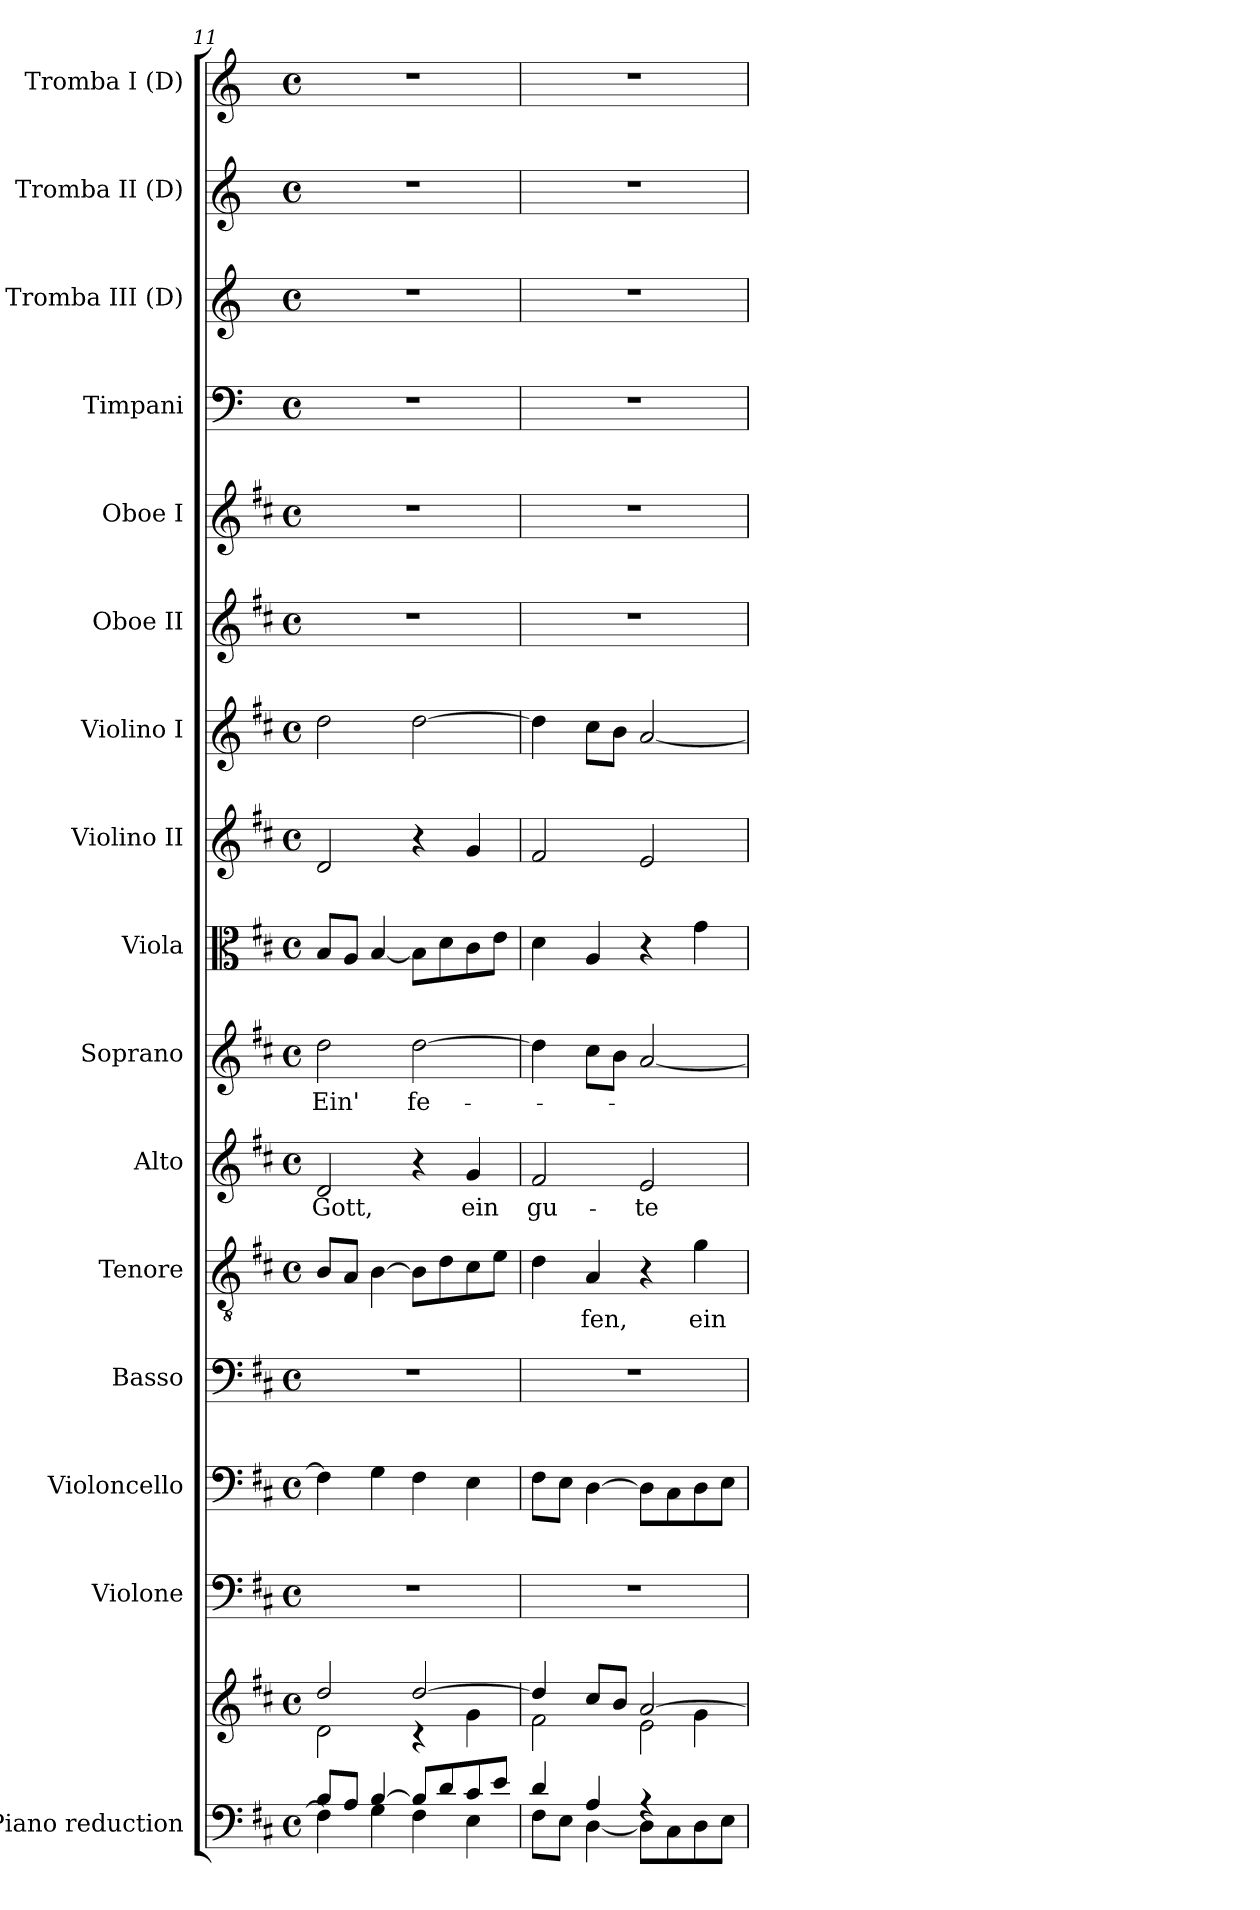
**kern	**kern	**kern	**kern	**kern	**kern	**text	**kern	**text	**kern	**text	**kern	**kern	**kern	**kern	**kern	**kern	**kern	**kern	**kern
*part16	*part16	*part15	*part14	*part13	*part12	*part12	*part11	*part11	*part10	*part10	*part9	*part8	*part7	*part6	*part5	*part4	*part3	*part2	*part1
*staff17	*staff16	*staff15	*staff14	*staff13	*staff12	*staff12	*staff11	*staff11	*staff10	*staff10	*staff9	*staff8	*staff7	*staff6	*staff5	*staff4	*staff3	*staff2	*staff1
*I"Piano reduction	*	*I"Violone	*I"Violoncello	*I"Basso	*I"Tenore	*	*I"Alto	*	*I"Soprano	*	*I"Viola	*I"Violino II	*I"Violino I	*I"Oboe II	*I"Oboe I	*I"Timpani	*I"Tromba III (D)	*I"Tromba II (D)	*I"Tromba I (D)
*I'Pno	*	*	*	*	*	*	*	*	*	*	*	*	*	*I'Ob	*I'Ob	*I'Timp	*	*	*
*clefF4	*clefG2	*clefF4	*clefF4	*clefF4	*clefGv2	*	*clefG2	*	*clefG2	*	*clefC3	*clefG2	*clefG2	*clefG2	*clefG2	*clefF4	*clefG2	*clefG2	*clefG2
*	*	*ITrd7c12	*	*	*	*	*	*	*	*	*	*	*	*	*	*	*ITrd-1c-2	*ITrd-1c-2	*ITrd-1c-2
*k[f#c#]	*k[f#c#]	*k[f#c#]	*k[f#c#]	*k[f#c#]	*k[f#c#]	*	*k[f#c#]	*	*k[f#c#]	*	*k[f#c#]	*k[f#c#]	*k[f#c#]	*k[f#c#]	*k[f#c#]	*k[]	*k[f#c#]	*k[f#c#]	*k[f#c#]
*M4/4	*M4/4	*M4/4	*M4/4	*M4/4	*M4/4	*	*M4/4	*	*M4/4	*	*M4/4	*M4/4	*M4/4	*M4/4	*M4/4	*M4/4	*M4/4	*M4/4	*M4/4
*met(c)	*met(c)	*met(c)	*met(c)	*met(c)	*met(c)	*	*met(c)	*	*met(c)	*	*met(c)	*met(c)	*met(c)	*met(c)	*met(c)	*met(c)	*met(c)	*met(c)	*met(c)
=11	=11	=11	=11	=11	=11	=11	=11	=11	=11	=11	=11	=11	=11	=11	=11	=11	=11	=11	=11
*^	*^	*	*	*	*	*	*	*	*	*	*	*	*	*	*	*	*	*	*
!	!	!	!	!	!	!	!	!	!	!LO:LY:b	!	!LO:LY:b	!	!	!	!	!	!	!	!	!
8B/L	4F#\]	2dd/	2d\	1r	4F#\]	1r	8B/L	.	2d/	Gott,	2dd\	Ein'	8B/L	2d/	2dd\	1r	1r	1r	1r	1r	1r
8A/J	.	.	.	.	.	.	8A/J	.	.	.	.	.	8A/J	.	.	.	.	.	.	.	.
[4B/	4G\	.	.	.	4G\	.	[4B\	.	.	.	.	.	[4B/	.	.	.	.	.	.	.	.
!	!	!	!	!	!	!	!	!	!	!	!	!LO:LY:b	!	!	!	!	!	!	!	!	!
8B/L]	4F#\	[2dd/	4r	.	4F#\	.	8B\L]	.	4r	.	[2dd\	fe-	8B\L]	4r	[2dd\	.	.	.	.	.	.
8d/	.	.	.	.	.	.	8d\	.	.	.	.	.	8d\	.	.	.	.	.	.	.	.
!	!	!	!	!	!	!	!	!	!	!LO:LY:b	!	!	!	!	!	!	!	!	!	!	!
8c#/	4E\	.	4g\	.	4E\	.	8c#\	.	4g/	ein	.	.	8c#\	4g/	.	.	.	.	.	.	.
8e/J	.	.	.	.	.	.	8e\J	.	.	.	.	.	8e\J	.	.	.	.	.	.	.	.
=12	=12	=12	=12	=12	=12	=12	=12	=12	=12	=12	=12	=12	=12	=12	=12	=12	=12	=12	=12	=12	=12
*	*	*	*^	*	*	*	*	*	*	*	*	*	*	*	*	*	*	*	*	*	*
!	!	!	!	!	!	!	!	!	!	!	!LO:LY:b	!	!	!	!	!	!	!	!	!	!	!
4d/	8F#\L	4dd/]	2f#\	2.ryy	1r	8F#\L	1r	4d\	.	2f#/	gu-	4dd\]	.	4d\	2f#/	4dd\]	1r	1r	1r	1r	1r	1r
.	8E\J	.	.	.	.	8E\J	.	.	.	.	.	.	.	.	.	.	.	.	.	.	.	.
!	!	!	!	!	!	!	!	!	!LO:LY:b	!	!	!	!	!	!	!	!	!	!	!	!	!
4A/	[4D\	8cc#/L	.	.	.	[4D\	.	4A/	fen,	.	.	8cc#\L	.	4A/	.	8cc#\L	.	.	.	.	.	.
.	.	8b/J	.	.	.	.	.	.	.	.	.	8b\J	.	.	.	8b\J	.	.	.	.	.	.
!	!	!	!	!	!	!	!	!	!	!	!LO:LY:b	!	!	!	!	!	!	!	!	!	!	!
4rA	8D\L]	[2a/	2e\	.	.	8D\L]	.	4r	.	2e/	te	[2a/	.	4r	2e/	[2a/	.	.	.	.	.	.
.	8C#\	.	.	.	.	8C#\	.	.	.	.	.	.	.	.	.	.	.	.	.	.	.	.
!	!	!	!	!	!	!	!	!	!LO:LY:b	!	!	!	!	!	!	!	!	!	!	!	!	!
4ryy	8D\	.	.	4g\	.	8D\	.	4g\	ein	.	.	.	.	4g\	.	.	.	.	.	.	.	.
.	8E\J	.	.	.	.	8E\J	.	.	.	.	.	.	.	.	.	.	.	.	.	.	.	.
*v	*v	*	*	*	*	*	*	*	*	*	*	*	*	*	*	*	*	*	*	*	*	*
*	*v	*v	*v	*	*	*	*	*	*	*	*	*	*	*	*	*	*	*	*	*	*
=	=	=	=	=	=	=	=	=	=	=	=	=	=	=	=	=	=	=	=
*-	*-	*-	*-	*-	*-	*-	*-	*-	*-	*-	*-	*-	*-	*-	*-	*-	*-	*-	*-
